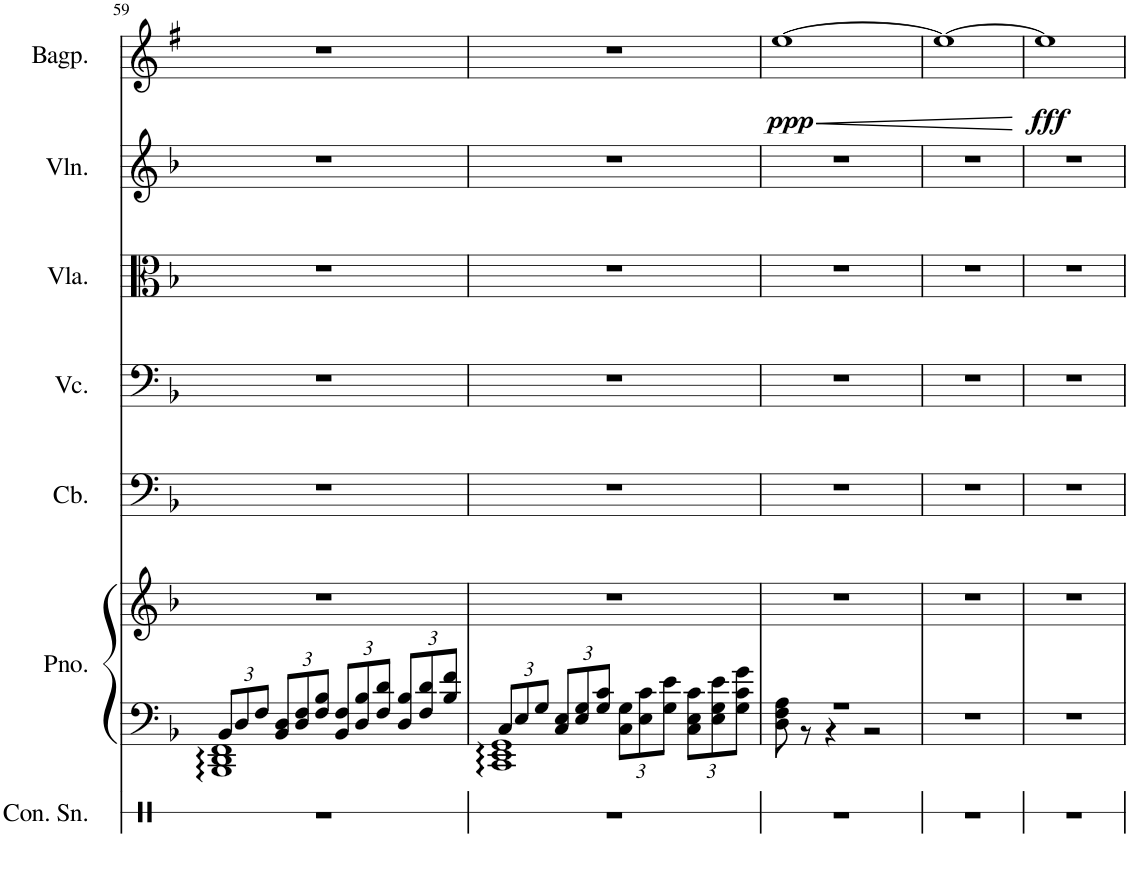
**kern	**kern	**kern	**kern	**kern	**kern	**kern	**kern	**dynam
*part7	*part6	*part6	*part5	*part4	*part3	*part2	*part1	*part1
*staff8	*staff7	*staff6	*staff5	*staff4	*staff3	*staff2	*staff1	*staff1
*I"Concert Snare Drum	*I"Piano	*	*I"Contrabass	*I"Violoncello	*I"Viola	*I"Violin	*I"Bagpipe	*
*I'Con. Sn.	*I'Pno.	*	*I'Cb.	*I'Vc.	*I'Vla.	*I'Vln.	*I'Bagp.	*
!!LO:PB:g=z
*clefX	*clefF4	*clefG2	*clefF4	*clefF4	*clefC3	*clefG2	*clefG2	*
*	*	*	*Trd7c12	*	*	*	*Trd1c2	*
*k[]	*k[b-]	*k[b-]	*k[b-]	*k[b-]	*k[b-]	*k[b-]	*k[f#]	*
*M4/4	*M4/4	*M4/4	*M4/4	*M4/4	*M4/4	*M4/4	*M4/4	*
=59	=59	=59	=59	=59	=59	=59	=59	=59
*	*^	*	*	*	*	*	*	*
*	*	*Xbrackettup	*	*	*	*	*	*	*
1r	1BBB- 1DD 1FF	12BB-/L	1r	1r	1r	1r	1r	1r	.
.	.	12D/	.	.	.	.	.	.	.
.	.	12F/J	.	.	.	.	.	.	.
.	.	12BB-/ 12D/L	.	.	.	.	.	.	.
.	.	12D/ 12F/	.	.	.	.	.	.	.
.	.	12F/ 12B-/J	.	.	.	.	.	.	.
.	.	12BB-/ 12F/L	.	.	.	.	.	.	.
.	.	12D/ 12B-/	.	.	.	.	.	.	.
.	.	12F/ 12d/J	.	.	.	.	.	.	.
.	.	12D/ 12B-/L	.	.	.	.	.	.	.
.	.	12F/ 12d/	.	.	.	.	.	.	.
.	.	12B-/ 12f/J	.	.	.	.	.	.	.
=60	=60	=60	=60	=60	=60	=60	=60	=60	=60
1r	1CC 1EE 1GG	12C/L	1r	1r	1r	1r	1r	1r	.
.	.	12E/	.	.	.	.	.	.	.
.	.	12G/J	.	.	.	.	.	.	.
.	.	12C/ 12E/L	.	.	.	.	.	.	.
.	.	12E/ 12G/	.	.	.	.	.	.	.
.	.	12G/ 12c/J	.	.	.	.	.	.	.
.	.	12C\ 12G\L	.	.	.	.	.	.	.
.	.	12E\ 12c\	.	.	.	.	.	.	.
.	.	12G\ 12e\J	.	.	.	.	.	.	.
.	.	12C\ 12E\ 12c\L	.	.	.	.	.	.	.
.	.	12E\ 12G\ 12e\	.	.	.	.	.	.	.
.	.	12G\ 12c\ 12g\J	.	.	.	.	.	.	.
=61	=61	=61	=61	=61	=61	=61	=61	=61	=61
!	!	!	!	!	!	!	!	!	!LO:HP:b
!	!	!	!	!	!	!	!	!	!LO:DY:n=1:b
1r	1r	8D\ 8F\ 8A\	1r	1r	1r	1r	1r	[1ee	< ppp
.	.	8r	.	.	.	.	.	.	.
.	.	4r	.	.	.	.	.	.	.
.	.	2r	.	.	.	.	.	.	.
*	*v	*v	*	*	*	*	*	*	*
=62	=62	=62	=62	=62	=62	=62	=62	=62
1r	1r	1r	1r	1r	1r	1r	1ee_	.
.	.	.	.	.	.	.	.	[
=63	=63	=63	=63	=63	=63	=63	=63	=63
!	!	!	!	!	!	!	!	!LO:DY:b
1r	1r	1r	1r	1r	1r	1r	1ee]	fff
=	=	=	=	=	=	=	=	=
*-	*-	*-	*-	*-	*-	*-	*-	*-
